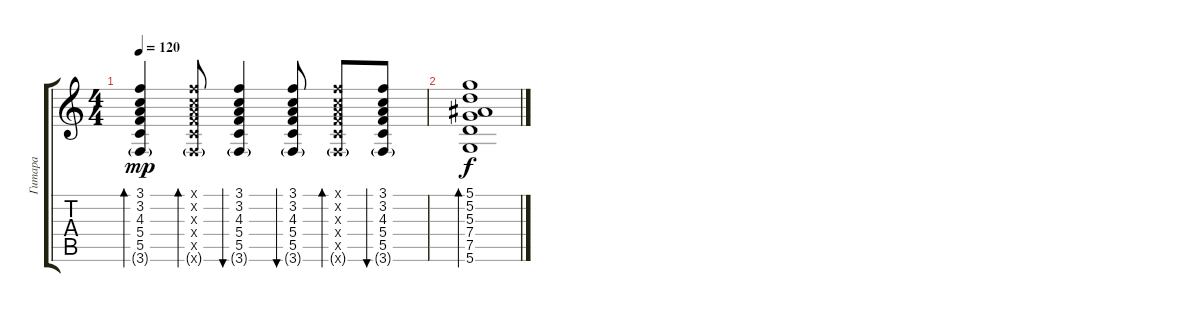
\track ("Гитара" "Гитара") {instrument acousticguitarsteel}
\staff {score tabs}
\tuning (D4 A3 F3 C3 G2 D2) {hide}
\ts (4 4)
\tempo 120
\clef g2
\ks c
(3.1 3.2 4.3 5.4 5.5 3.6{g}).4{bd 30 dy mp} (3.1{x} 3.2{x} 4.3{x} 5.4{x} 5.5{x} 3.6{g x}).8{bd 60} (3.1 3.2 4.3 5.4 5.5 3.6{g}).4{bu 30} (3.1 3.2 4.3 5.4 5.5 3.6{g}).8{bu 30} (3.1{x} 3.2{x} 4.3{x} 5.4{x} 5.5{x} 3.6{g x}).8{bd 30} (3.1 3.2 4.3 5.4 5.5 3.6{g}).8{bu 30} |
(5.1 5.2 5.3 7.4 7.5 5.6).1{bd 60 dy f}
